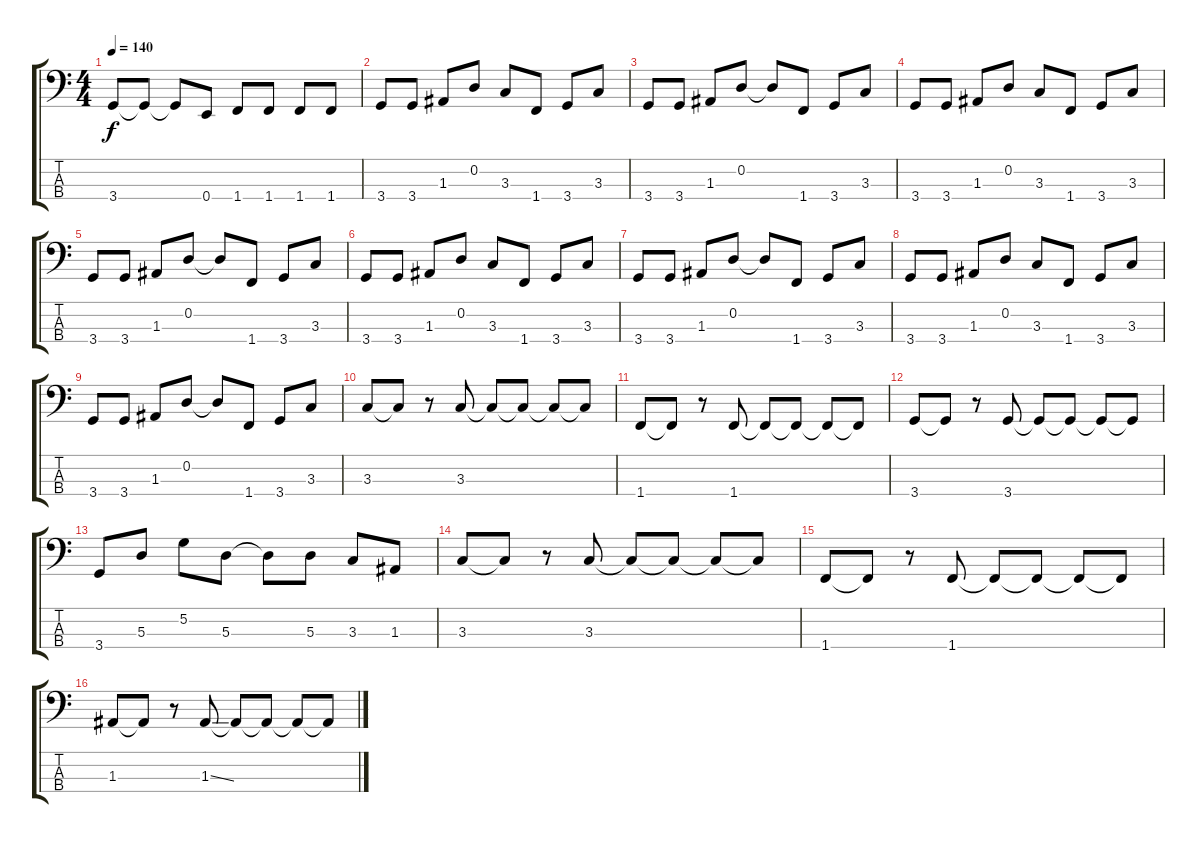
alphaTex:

\track "" {instrument electricbassfinger}
\staff {score tabs}
\tuning (G2 D2 A1 E1) {hide}
\ts (4 4)
\tempo 140
\clef f4
\ks c
3.4.8{dy f} 3.4{t}.8 3.4{t}.8 0.4.8 1.4.8 1.4.8 1.4.8 1.4.8 |
3.4.8 3.4.8 1.3.8 0.2.8 3.3.8 1.4.8 3.4.8 3.3.8 |
3.4.8 3.4.8 1.3.8 0.2.8 0.2{t}.8 1.4.8 3.4.8 3.3.8 |
3.4.8 3.4.8 1.3.8 0.2.8 3.3.8 1.4.8 3.4.8 3.3.8 |
3.4.8 3.4.8 1.3.8 0.2.8 0.2{t}.8 1.4.8 3.4.8 3.3.8 |
3.4.8 3.4.8 1.3.8 0.2.8 3.3.8 1.4.8 3.4.8 3.3.8 |
3.4.8 3.4.8 1.3.8 0.2.8 0.2{t}.8 1.4.8 3.4.8 3.3.8 |
3.4.8 3.4.8 1.3.8 0.2.8 3.3.8 1.4.8 3.4.8 3.3.8 |
3.4.8 3.4.8 1.3.8 0.2.8 0.2{t}.8 1.4.8 3.4.8 3.3.8 |
3.3.8 3.3{t}.8 r.8 3.3.8 3.3{t}.8 3.3{t}.8 3.3{t}.8 3.3{t}.8 |
1.4.8 1.4{t}.8 r.8 1.4.8 1.4{t}.8 1.4{t}.8 1.4{t}.8 1.4{t}.8 |
3.4.8 3.4{t}.8 r.8 3.4.8 3.4{t}.8 3.4{t}.8 3.4{t}.8 3.4{t}.8 |
3.4.8 5.3.8 5.2.8 5.3.8 5.3{t}.8 5.3.8 3.3.8 1.3.8 |
3.3.8 3.3{t}.8 r.8 3.3.8 3.3{t}.8 3.3{t}.8 3.3{t}.8 3.3{t}.8 |
1.4.8 1.4{t}.8 r.8 1.4.8 1.4{t}.8 1.4{t}.8 1.4{t}.8 1.4{t}.8 |
1.3.8 1.3{t}.8 r.8 1.3{ss}.8 1.3{t}.8 1.3{t}.8 1.3{t}.8 1.3{t}.8
